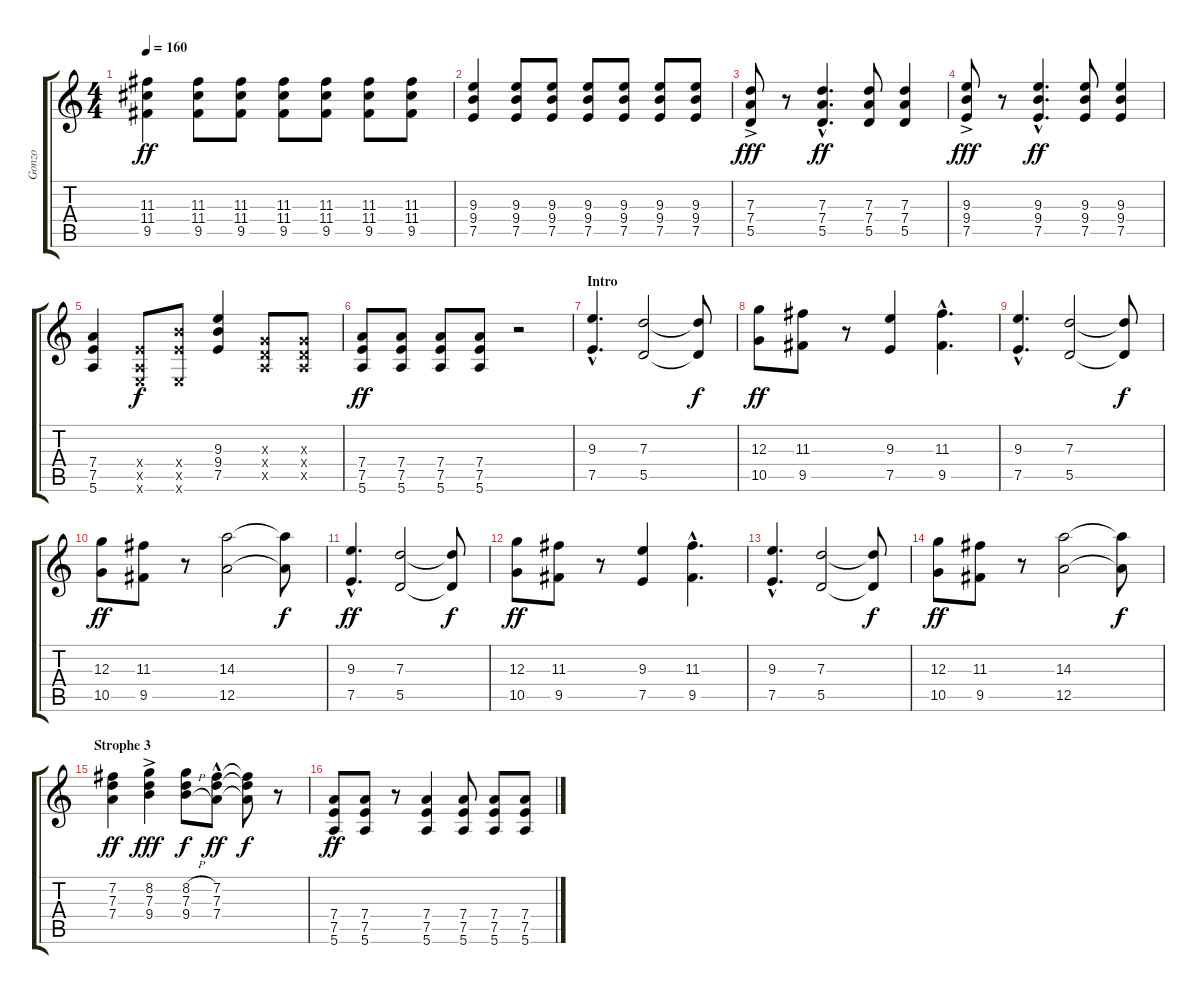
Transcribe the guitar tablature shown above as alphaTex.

\track ("Gonzo" "Gonzo") {instrument overdrivenguitar}
\staff {score tabs}
\tuning (E4 B3 G3 D3 A2 E2) {hide}
\ts (4 4)
\tempo 160
\clef g2
\ks c
(11.3 11.4 9.5).4{dy ff} (11.3 11.4 9.5).8 (11.3 11.4 9.5).8 (11.3 11.4 9.5).8 (11.3 11.4 9.5).8 (11.3 11.4 9.5).8 (11.3 11.4 9.5).8 |
(9.3 9.4 7.5).4 (9.3 9.4 7.5).8 (9.3 9.4 7.5).8 (9.3 9.4 7.5).8 (9.3 9.4 7.5).8 (9.3 9.4 7.5).8 (9.3 9.4 7.5).8 |
(7.3{ac} 7.4{ac} 5.5{ac}).8{dy fff} r.8 (7.3{hac} 7.4{hac} 5.5{hac}).4{d dy ff} (7.3 7.4 5.5).8 (7.3 7.4 5.5).4 |
(9.3{ac} 9.4{ac} 7.5{ac}).8{dy fff} r.8 (9.3{hac} 9.4{hac} 7.5{hac}).4{d dy ff} (9.3 9.4 7.5).8 (9.3 9.4 7.5).4 |
(7.4 7.5 5.6).4 (2.4{x} 0.5{x} 0.6{x}).8{dy f} (9.4{x} 7.5{x} 0.6{x}).8 (9.3 9.4 7.5).4 (0.3{x} 0.4{x} 0.5{x}).8 (0.3{x} 0.4{x} 0.5{x}).8 |
(7.4 7.5 5.6).8{dy ff} (7.4 7.5 5.6).8 (7.4 7.5 5.6).8 (7.4 7.5 5.6).8 r.2 |
\section ("" "Intro")
(9.3{hac} 7.5{hac}).4{d} (7.3 5.5).2 (7.3{t} 5.5{t}).8{dy f} |
(12.3 10.5).8{dy ff} (11.3 9.5).8 r.8 (9.3 7.5).4 (11.3{hac} 9.5{hac}).4{d} |
(9.3{hac} 7.5{hac}).4{d} (7.3 5.5).2 (7.3{t} 5.5{t}).8{dy f} |
(12.3 10.5).8{dy ff} (11.3 9.5).8 r.8 (14.3 12.5).2 (14.3{t} 12.5{t}).8{dy f} |
(9.3{hac} 7.5{hac}).4{d dy ff} (7.3 5.5).2 (7.3{t} 5.5{t}).8{dy f} |
(12.3 10.5).8{dy ff} (11.3 9.5).8 r.8 (9.3 7.5).4 (11.3{hac} 9.5{hac}).4{d} |
(9.3{hac} 7.5{hac}).4{d} (7.3 5.5).2 (7.3{t} 5.5{t}).8{dy f} |
(12.3 10.5).8{dy ff} (11.3 9.5).8 r.8 (14.3 12.5).2 (14.3{t} 12.5{t}).8{dy f} |
\section ("" "Strophe 3")
(7.2 7.3 7.4).4{dy ff} (8.2 7.3 9.4{ac}).4{dy fff} (8.2{h} 7.3 9.4{h}).8{dy f} (7.2 7.3{hac} 7.4).8{dy ff} (7.2{t} 7.3{t} 7.4{t}).8{dy f} r.8 |
(7.4 7.5 5.6).8{dy ff} (7.4 7.5 5.6).8 r.8 (7.4 7.5 5.6).4 (7.4 7.5 5.6).8 (7.4 7.5 5.6).8 (7.4 7.5 5.6).8
